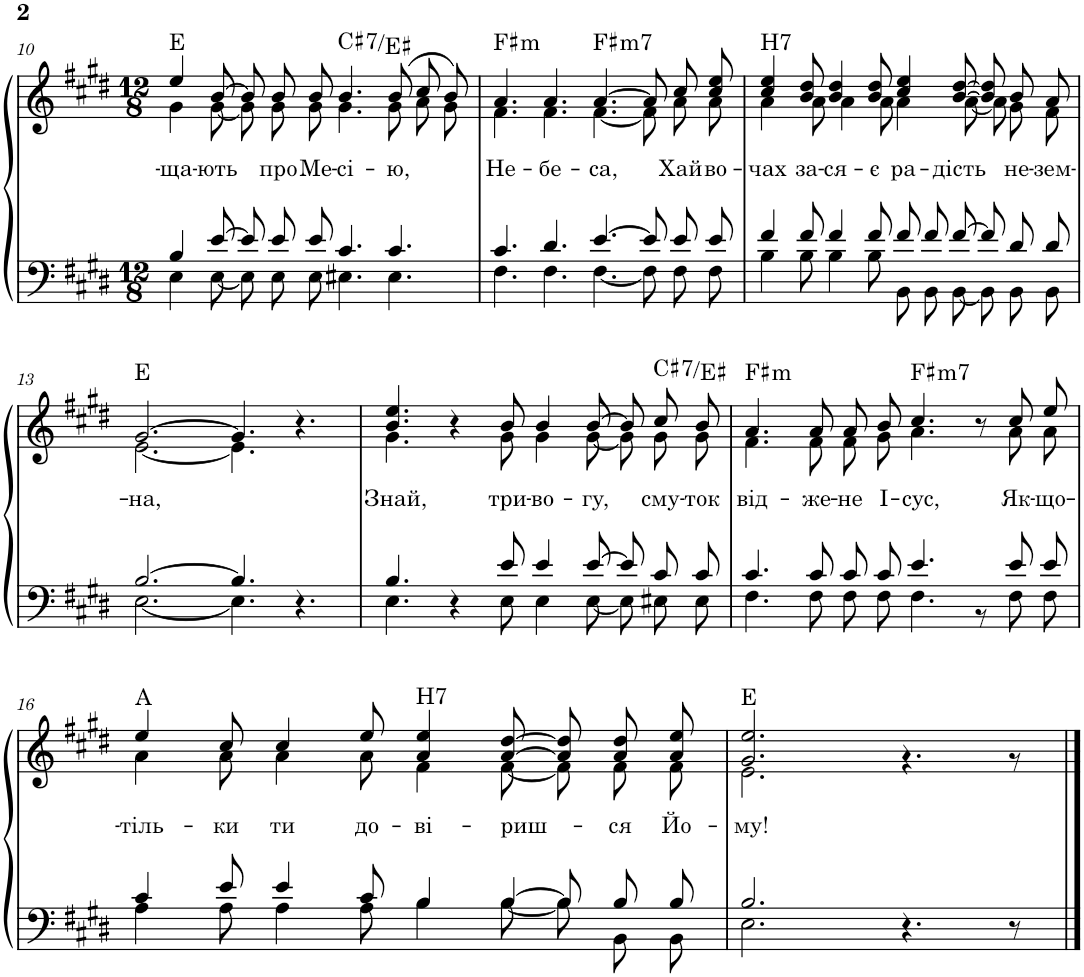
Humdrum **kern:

**kern	**kern	**text	**text	**harte
*part1	*part1	*part1	*part1	*part1
*staff2	*staff1	*staff1	*staff1	*
*I"Piano	*	*	*	*
*I'Pno.	*	*	*	*
!!LO:PB:g=z
*clefF4	*clefG2	*	*	*
*k[f#c#g#d#]	*k[f#c#g#d#]	*	*	*
*M12/8	*M12/8	*	*	*
=10	=10	=10	=10	=10
*^	*	*	*	*
*	*^	*	*	*	*
!	!	!	!	!	!LO:LY:b	!
*	*	*	*^	*	*	*
4ryy	4B/	4E\	4ee/	4g#\	.	-ща-	E:maj
!	!	!	!	!	!	!LO:LY:b	!
8ryy	[8e/	[8E\	[8b/	[8g#\	.	-ють	.
8ryy	8e/L]	8E\L]	8b/L]	8g#\L]	.	.	.
!	!	!	!	!	!	!LO:LY:b	!
8ryy	8e/	8E\	8b/	8g#\	.	про	.
!	!	!	!	!	!	!LO:LY:b	!
8ryy	8e/J	8E\J	8b/J	8g#\J	.	Ме-	.
!	!	!	!	!	!	!LO:LY:b	!LO:H:kt=7
4.c#/	4ryy	4.E#X\	4.b/	4.g#\	.	-сі-	C#:7/3
.	8ryy	.	.	.	.	.	.
!	!	!	!	!	!	!LO:LY:b	!
4.ryy	4.c#/	4.E#\	(8b/L	8g#\L	.	-ю,	.
.	.	.	8cc#/	8a\	.	.	.
.	.	.	8b/J)	8g#\J	.	.	.
=11	=11	=11	=11	=11	=11	=11	=11
!	!	!	!	!	!	!LO:LY:b	!LO:H:kt=m
4.ryy	4.c#/	4.F#\	4.a/	4.f#\	.	Не-	F#:min
!	!	!	!	!	!	!LO:LY:b	!
4.d#/	4ryy	4.F#\	4.a/	4.f#\	.	-бе-	.
.	8ryy	.	.	.	.	.	.
!	!	!	!	!	!	!LO:LY:b	!LO:H:kt=m7
[4.e/	4ryy	[4.F#\	[4.a/	[4.f#\	.	-са,	F#:min7
.	8ryy	.	.	.	.	.	.
8e/L]	4ryy	8F#\L]	8a\L]	8f#\L]	.	.	.
!	!	!	!	!	!	!LO:LY:b	!
8e/	.	8F#\	8cc#\	8a\	.	Хай	.
!	!	!	!	!	!	!LO:LY:b	!
8e/J	8ryy	8F#\J	8cc#\ 8ee\J	8a\J	.	во-	.
=12	=12	=12	=12	=12	=12	=12	=12
!	!	!	!	!	!	!LO:LY:b	!LO:H:kt=H7
4ryy	4f#/	4B\	4cc#/ 4ee/	4a\	.	-чах	N
!	!	!	!	!	!	!LO:LY:b	!
8f#/	8ryy	8B\	8b/ 8dd#/	8a\	.	за-	.
!	!	!	!	!	!	!LO:LY:b	!
4f#/	4ryy	4B\	4b/ 4dd#/	4a\	.	-ся-	.
!	!	!	!	!	!	!LO:LY:b	!
8ryy	8f#/	8B\	8b/ 8dd#/	8a\	.	-є	.
!	!	!	!	!	!	!LO:LY:b	!
8f#/L	4ryy	8BB\L	4cc#/ 4ee/	4a\	.	ра-	.
8f#/	.	8BB\	.	.	.	.	.
!	!	!	!	!	!	!LO:LY:b	!
[8f#/J	8ryy	[8BB\J	[8b/ [8dd#/	[8a\	.	-дість	.
8f#/L]	4ryy	8BB\L]	8b]/ 8dd#]/L	8a\L]	.	.	.
!	!	!	!	!	!	!LO:LY:b	!
8d#/	.	8BB\	8b/	8g#\	.	не-	.
!	!	!	!	!	!	!LO:LY:b	!
8d#/J	8ryy	8BB\J	8a/J	8f#\J	.	-зем-	.
!!LO:LB:g=z	!!
=13	=13	=13	=13	=13	=13	=13	=13
!	!	!	!	!	!	!LO:LY:b	!
*	*v	*v	*	*	*	*	*
[2.B/	[2.E\	[2.g#/	[2.e\	.	-на,	E:maj
4.B/]	4.E\]	4.g#/]	4.e\]	.	.	.
4.r	4ryy	4.r	4ryy	.	.	.
.	8ryy	.	8ryy	.	.	.
=14	=14	=14	=14	=14	=14	=14
!	!	!	!	!	!LO:LY:b	!
4.B/	4.E\	4.b/ 4.ee/	4.g#\	.	Знай,	.
4r	4ryy	4r	4ryy	.	.	.
!	!	!	!	!	!LO:LY:b	!
8e/	8E\	8b/	8g#\	.	три-	.
!	!	!	!	!	!LO:LY:b	!
4e/	4E\	4b/	4g#\	.	-во-	.
!	!	!	!	!	!LO:LY:b	!
[8e/	[8E\	[8b/	[8g#\	.	-гу,	.
8e/L]	8E\L]	8b/L]	8g#\L]	.	.	.
!	!	!	!	!	!LO:LY:b	!LO:H:kt=7
8c#/	8E#X\	8cc#/	8g#\	.	сму-	C#:7/3
!	!	!	!	!	!LO:LY:b	!
8c#/J	8E#\J	8b/J	8g#\J	.	-ток	.
=15	=15	=15	=15	=15	=15	=15
!	!	!	!	!	!LO:LY:b	!LO:H:kt=m
*	*	*	*^	*	*	*
4.c#/	4.F#\	4.a/	4ryy	4.f#\	.	від-	F#:min
!	!	!	!	!	!	!LO:LY:b	!
8c#/L	8F#\L	8a/L	8ryy@	8f#\L	.	-же-	.
!	!	!	!	!	!	!LO:LY:b	!
8c#/	8F#\	8a/	8ryy@	8f#\	.	-не	.
!	!	!	!	!	!	!LO:LY:b	!
8c#/J	8F#\J	8b/J	8ryy@	8g#\J	.	І-	.
!	!	!	!	!	!	!LO:LY:b	!LO:H:kt=m7
4.e/	4.F#\	4.cc#/	4.ryy@	4.a\	.	-сус,	F#:min7
8ryy	8r	8r	8ryy@	4ryy	.	.	.
!	!	!	!	!	!	!LO:LY:b	!
8e/L	8F#\L	8cc#/L	8a\L	.	.	Як-	.
!	!	!	!	!	!	!LO:LY:b	!
8e/J	8F#\J	8ee/J	8a\J	8ryy	.	-що-	.
!!LO:LB:g=z
=16	=16	=16	=16	=16	=16	=16	=16
*	*^	*	*	*	*	*	*
!	!	!	!	!	!	!	!LO:LY:b	!
*	*	*	*	*v	*v	*	*	*
4c#/	8ryy	4A\	4ee/	4a\	.	-тіль-	A:maj
!	!	!	!	!	!	!LO:LY:b	!
8e/	8ryy@	8A\	8cc#/	8a\	.	-ки	.
!	!	!	!	!	!	!LO:LY:b	!
4e/	4ryy@	4A\	4cc#/	4a\	.	ти	.
!	!	!	!	!	!	!LO:LY:b	!
8c#/	8ryy@	8A\	8ee/	8a\	.	до-	.
!	!	!	!	!	!	!LO:LY:b	!LO:H:kt=H7
4B/	4ryy@	4B\	4a/ 4ee/	4f#\	.	-ві-	N
!	!	!	!	!	!	!LO:LY:b	!
[4B/	8ryy@	[8B\	[8a/ [8dd#/	[8f#\	.	-риш-	.
.	8B/]	8B\L]	8a]\ 8dd#]\L	8f#\L]	.	.	.
!	!	!	!	!	!	!LO:LY:b	!
8B/L	8ryy	8BB\	8a\ 8dd#\	8f#\	.	-ся	.
!	!	!	!	!	!	!LO:LY:b	!
8B/J	8ryy	8BB\J	8a\ 8ee\J	8f#\J	.	Йо-	.
=17	=17	=17	=17	=17	=17	=17	=17
!	!	!	!	!	!	!LO:LY:b	!
*	*v	*v	*	*	*	*	*
2.B/	2.E\	2.g#/ 2.ee/	2.e\	.	-му!	E:maj
4.r	2ryy	2ryy	4.r	.	.	.
8r	.	.	8r	.	.	.
*v	*v	*	*	*	*	*
*	*v	*v	*	*	*
==	==	==	==	==
*-	*-	*-	*-	*-
